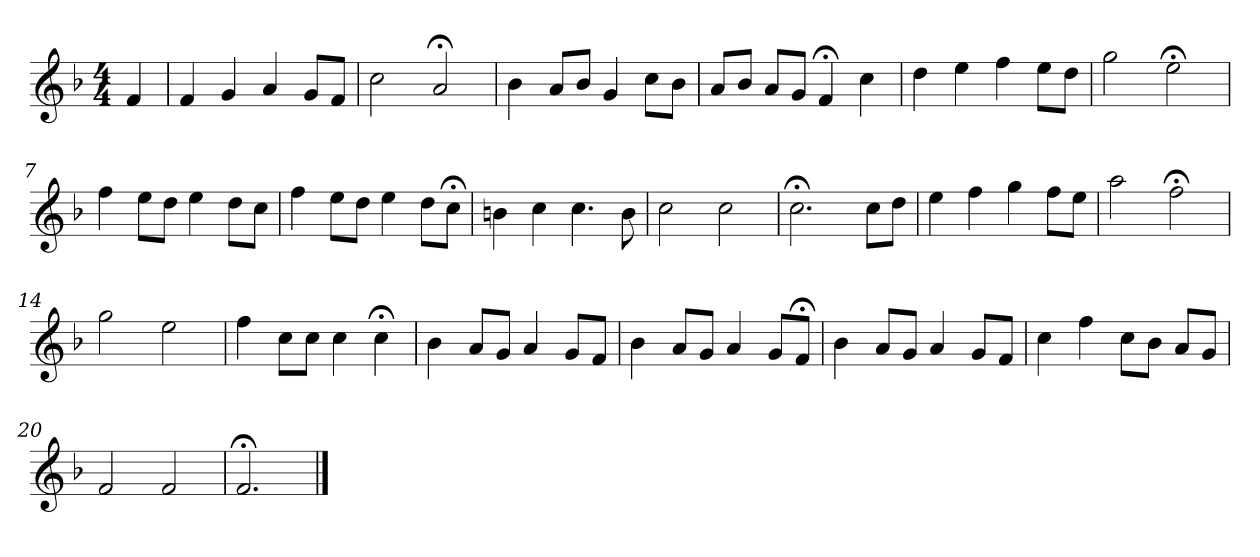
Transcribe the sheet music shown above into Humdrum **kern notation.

**kern
*part1
*staff1
*k[b-]
*F:
*M4/4
*MM120
=
4f
=1
4f
4g
4a
8gL
8fJ
=2
2cc
2a;<
=3
4b-
8aL
8b-J
4g
8ccL
8b-J
=4
8aL
8b-J
8aL
8gJ
4f;<
4cc
=5
4dd
4ee
4ff
8eeL
8ddJ
=6
2gg
2ee;<
=7
4ff
8eeL
8ddJ
4ee
8ddL
8ccJ
=8
4ff
8eeL
8ddJ
4ee
8ddL
8cc;<J
=9
4bn
4cc
4.cc
8b
=10
2cc
2cc
=11
2.cc;<
8ccL
8ddJ
=12
4ee
4ff
4gg
8ffL
8eeJ
=13
2aa
2ff;<
=14
2gg
2ee
=15
4ff
8ccL
8ccJ
4cc
4cc;<
=16
4b-
8aL
8gJ
4a
8gL
8fJ
=17
4b-
8aL
8gJ
4a
8gL
8f;<J
=18
4b-
8aL
8gJ
4a
8gL
8fJ
=19
4cc
4ff
8ccL
8b-J
8aL
8gJ
=20
2f
2f
=21
2.f;<
==
*-
